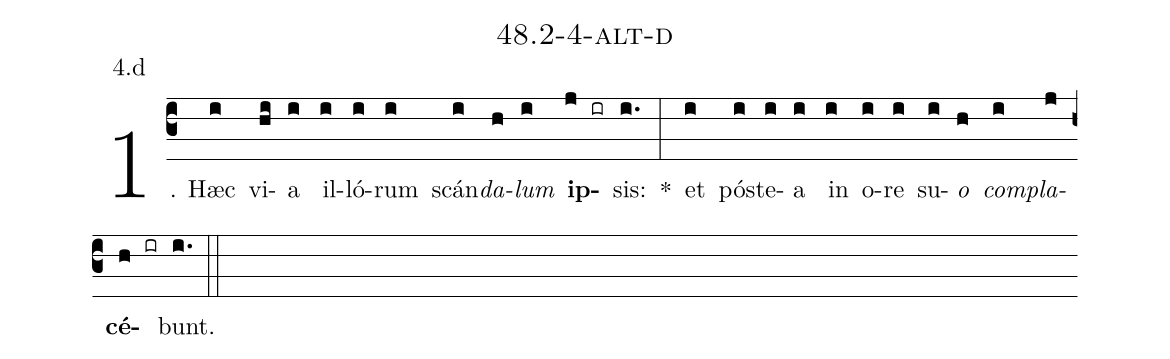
name: 48.2-4-alt-d;
annotation: 4.d;
%%
(c3)1. Hæc(i) vi(hi)a(i) il(i)ló(i)rum(i) scán(i)<i>da</i>(h)<i>lum</i>(i) <b>ip</b>(j ir)sis:(i.) *(:) et(i) póst(i)e(i)a(i) in(i) o(i)re(i) su(i)<i>o</i>(h) <i>com</i>(i)<i>pla</i>(j)<b>cé</b>(h ir)bunt.(i.) (::)


%E(i) u(h) o(i) u(j) a(h) e.(i.) (::)
